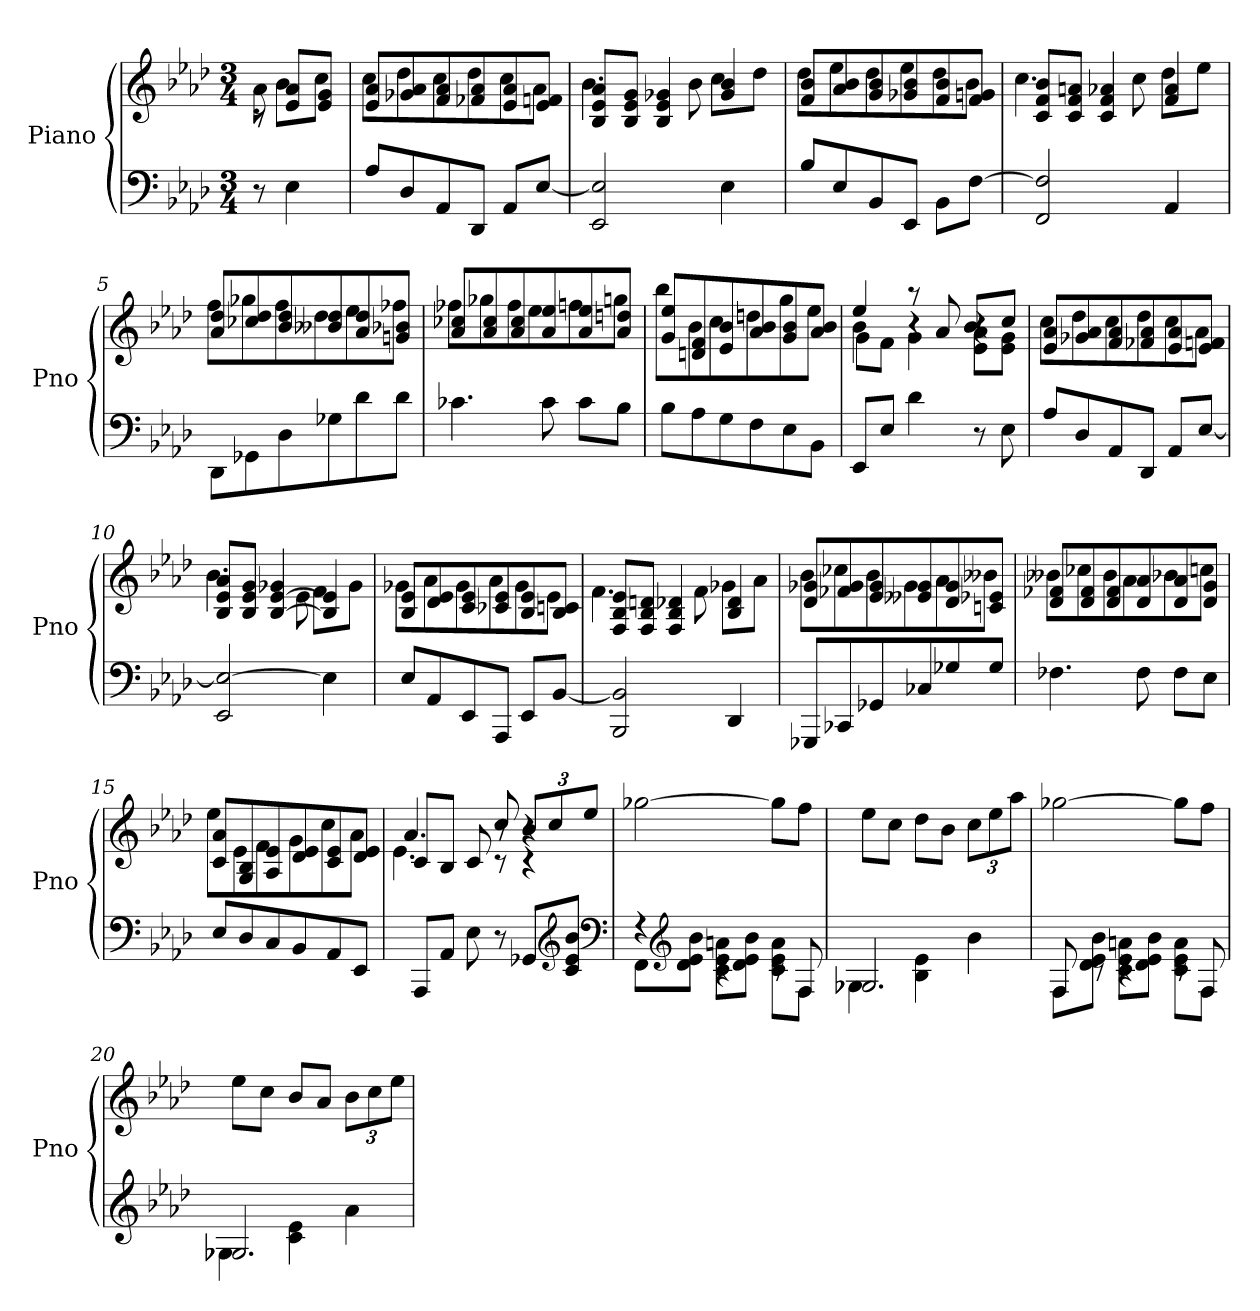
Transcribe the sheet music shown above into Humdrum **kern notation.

**kern	**kern
*part1	*part1
*staff2	*staff1
*I"Piano	*
*I'Pno	*
*clefF4	*clefG2
*k[b-e-a-d-]	*k[b-e-a-d-]
*A-:	*A-:
*M3/4	*M3/4
=	=
*	*^
8r	8rc	8a-
4E-	8e- 8a-L	8b-L
.	8e- 8gJ	8ccJ
=1	=1	=1
8A-L	8e- 8a-L	8ccL
8D-	8g-X 8a-	8dd-
8AA-	8f 8a-	8cc
8DD-J	8f-X 8a-	8dd-
8AA-L	8e- 8a-	8cc
[8E-J	8e- 8fnJ	8a-J
=2	=2	=2
2EE- 2E-]	8B- 8e- 8a-L	4.b-
.	8B- 8e- 8gJ	.
.	4B- 4e- 4g-X	.
.	.	8b-
4E-	4g- 4b-	8ccL
.	.	8dd-J
=3	=3	=3
8B-L	8f 8b-L	8dd-L
8E-	8a- 8b-	8ee-
8BB-	8g 8b-	8dd-
8EE-J	8g-X 8b-	8ee-
8BB-L	8f 8b-	8dd-
[8FJ	8f 8gnJ	8b-J
=4	=4	=4
2FF 2F]	8c 8f 8b-L	4.cc
.	8c 8f 8anJ	.
.	4c 4f 4a-X	.
.	.	8cc
4AA-	4f 4a-	8dd-L
.	.	8ee-J
=5	=5	=5
8DD-L	8a- 8dd-L	8ffL
8GG-X	8cc-X 8dd-	8gg-X
8D-	8b- 8dd-	8ff
8G-X	8b--X 8dd-	8dd-
8d-	8a- 8dd-	8ee-
8d-J	8gn 8b-XJ	8ff-XJ
=6	=6	=6
4.c-X	8a- 8cc-XL	8ff-XL
.	8a- 8cc-	8gg-X
.	8a- 8cc-	8ff-
8c-	8a- 8ee-	8ee-
8c-L	8a- 8ee-	8ffn
8B-J	8a- 8ddnJ	8ggnJ
=7	=7	=7
8B-L	8g 8ee-L	8bb-L
8A-	8dn 8f	8b-
8G	8e- 8b-	8cc
8F	8a- 8b-	8ddn
8E-	8g 8b-	8gg
8BB-J	8a- 8b-J	8ee-J
=8	=8	=8
*	*	*^
8EE-L	4b-\	8gL	4ee-
8E-J	.	8fJ	.
4d-	4r	4g	8raa
.	.	.	8a-
8r	4r	8e- 8a-L	8b-L
8E-	.	8e- 8gJ	8ccJ
*	*	*v	*v
=9	=9	=9
8A-L	8e- 8a-L	8ccL
8D-	8g-X 8a-	8dd-
8AA-	8f 8a-	8cc
8DD-J	8f-X 8a-	8dd-
8AA-L	8e- 8a-	8cc
[8E-J	8e- 8fnJ	8a-J
=10	=10	=10
2EE- 2E-_	8B- 8e- 8a-L	4.b-
.	8B- 8e- 8gJ	.
.	[4B- [4e- 4g-X	.
.	.	8e-
4E-]	4B-] 4e-]	8fL
.	.	8g-J
=11	=11	=11
8E-L	8B- 8e-L	8g-XL
8AA-	8d- 8e-	8a-
8EE-	8c 8e-	8g-
8AAA-J	8c-X 8e-	8a-
8EE-L	8B- 8e-	8g-
[8BB-J	8B- 8cnJ	8e-J
=12	=12	=12
2BBB- 2BB-]	8F 8B- 8e-L	4.f
.	8F 8B- 8dnJ	.
.	4F 4B- 4d-X	.
.	.	8f
4DD-	4B- 4d-	8g-XL
.	.	8a-J
=13	=13	=13
8GGG-XL	8d- 8g-XL	8b-L
8CC-X	8f-X 8g-	8cc-X
8GG-X	8e- 8g-	8b-
8C-X	8e--X 8g-	8g-
8G-X	8d- 8g-	8a-
8G-J	8cn 8e-XJ	8b--XJ
=14	=14	=14
4.F-X	8d- 8f-XL	8b--XL
.	8d- 8f-	8cc-X
.	8d- 8f-	8b--
8F-	8d- 8a-	8a-
8F-L	8d- 8a-	8b-X
8E-J	8d- 8gJ	8ccnJ
=15	=15	=15
8E-L	8c 8a-L	8ee-L
8D-	8G 8B-	8e-
8C	8A- 8e-	8f
8BB-	8d- 8e-	8g
8AA-	8c 8e-	8cc
8EE-J	8d- 8e-J	8a-J
=16	=16	=16
*	*	*^
8AAA-L	8c/L	4.e-	4.a-
8AA-J	8B-/J	.	.
8E-	8c/	.	.
8r	8r	8rc	8cc
8GG-XL	4r	4rc	12b-L
.	.	.	12cc
*clefG2	*	*	*
8c 8e- 8b-J	.	.	.
.	.	.	12ee-J
*	*v	*v	*v
*clefF4	*
=17	=17
*^	*
4rEE	8FFL	[2gg-X
*clefG2	*	*
.	8d- 8e- 8b-J	.
4rc	8c 8e- 8anL	.
.	8d- 8e- 8b-J	.
8rc	8c 8e- 8aL	8gg-L]
8F	8FJ	8ffJ
=18	=18	=18
2.G-X	4G-X	8ee-L
.	.	8ccJ
.	4B- 4e-	8dd-L
.	.	8b-J
.	4b-	12ccL
.	.	12ee-
.	.	12aa-J
=19	=19	=19
8F	8FL	[2gg-X
8rc	8d- 8e- 8b-J	.
4rc	8c 8e- 8anL	.
.	8d- 8e- 8b-J	.
8rc	8c 8e- 8aL	8gg-L]
8F	8FJ	8ffJ
=20	=20	=20
2.G-X	4G-X	8ee-L
.	.	8ccJ
.	4c 4e-	8b-L
.	.	8a-J
.	4a-	12b-L
.	.	12cc
.	.	12ee-J
*v	*v	*
=	=
*-	*-
